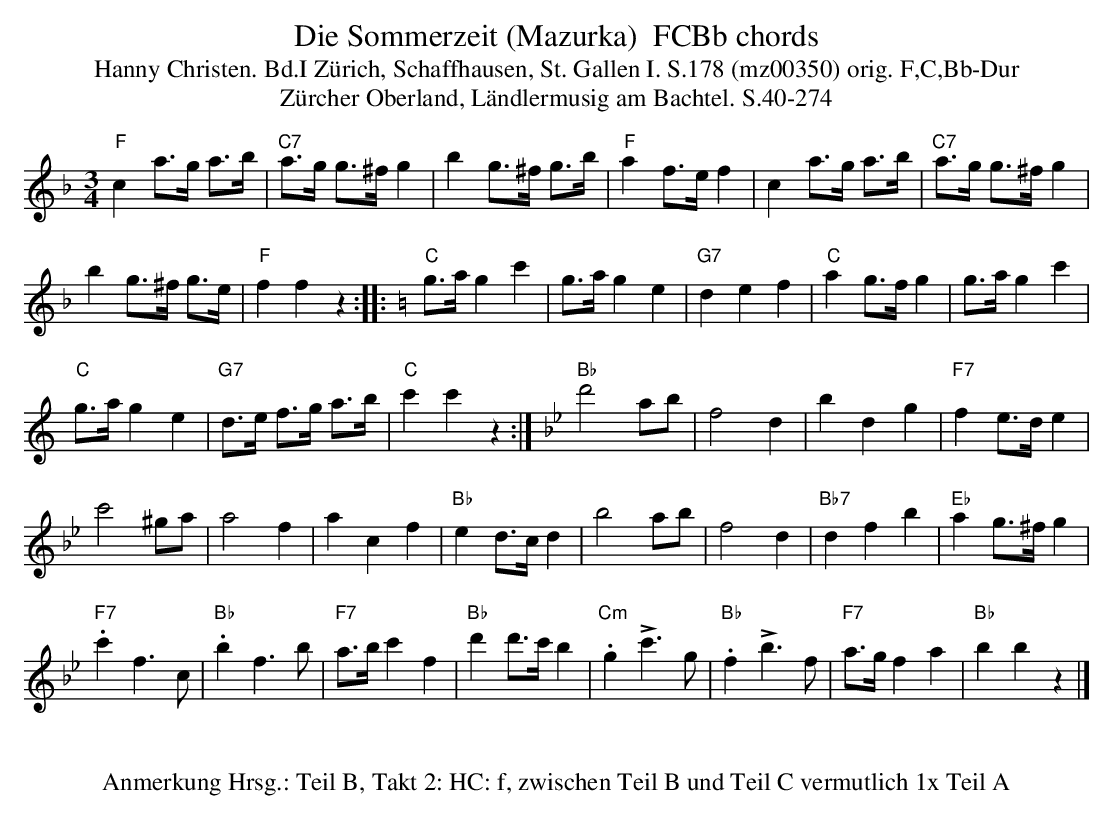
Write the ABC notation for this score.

X:1
T:Die Sommerzeit (Mazurka)  FCBb chords
T:Hanny Christen. Bd.I Zürich, Schaffhausen, St. Gallen I. S.178 (mz00350) orig. F,C,Bb-Dur
T: Z\"urcher Oberland, L\"andlermusig am Bachtel. S.40-274
M:3/4
L:1/8
K:F %%MIDI gchordon
"F"c2a>g a>b | "C7"a>g g>^fg2 | b2g>^f g>b | "F"a2f>ef2 | c2a>g a>b | "C7"a>g g>^fg2 |
b2g>^f g>e | "F"f2f2z2 :: [K:C] "C"g>ag2c'2 | g>ag2e2 |  "G7"d2e2f2 | "C"a2g>fg2 | g>ag2c'2 |
"C"g>ag2e2 | "G7"d>e  f>g a>b | "C"c'2c'2z2 :| [K:Bb] "Bb"d'4ab | f4d2 | b2d2g2 | "F7"f2e>de2 |
c'4^ga | a4f2 | a2c2f2 | "Bb"e2d>cd2 | b4ab | f4d2 | "Bb7"d2f2b2 | "Eb"a2g>^fg2 |
"F7".c'2f3c | "Bb".b2f3b | "F7"a>bc'2f2 | "Bb"d'2d'>c'b2 | "Cm".g2+>+c'3g | "Bb".f2+>+b3f | "F7"a>gf2a2 | "Bb"b2b2z2 |]
W:
W: Anmerkung Hrsg.: Teil B, Takt 2: HC: f, zwischen Teil B und Teil C vermutlich 1x Teil A
